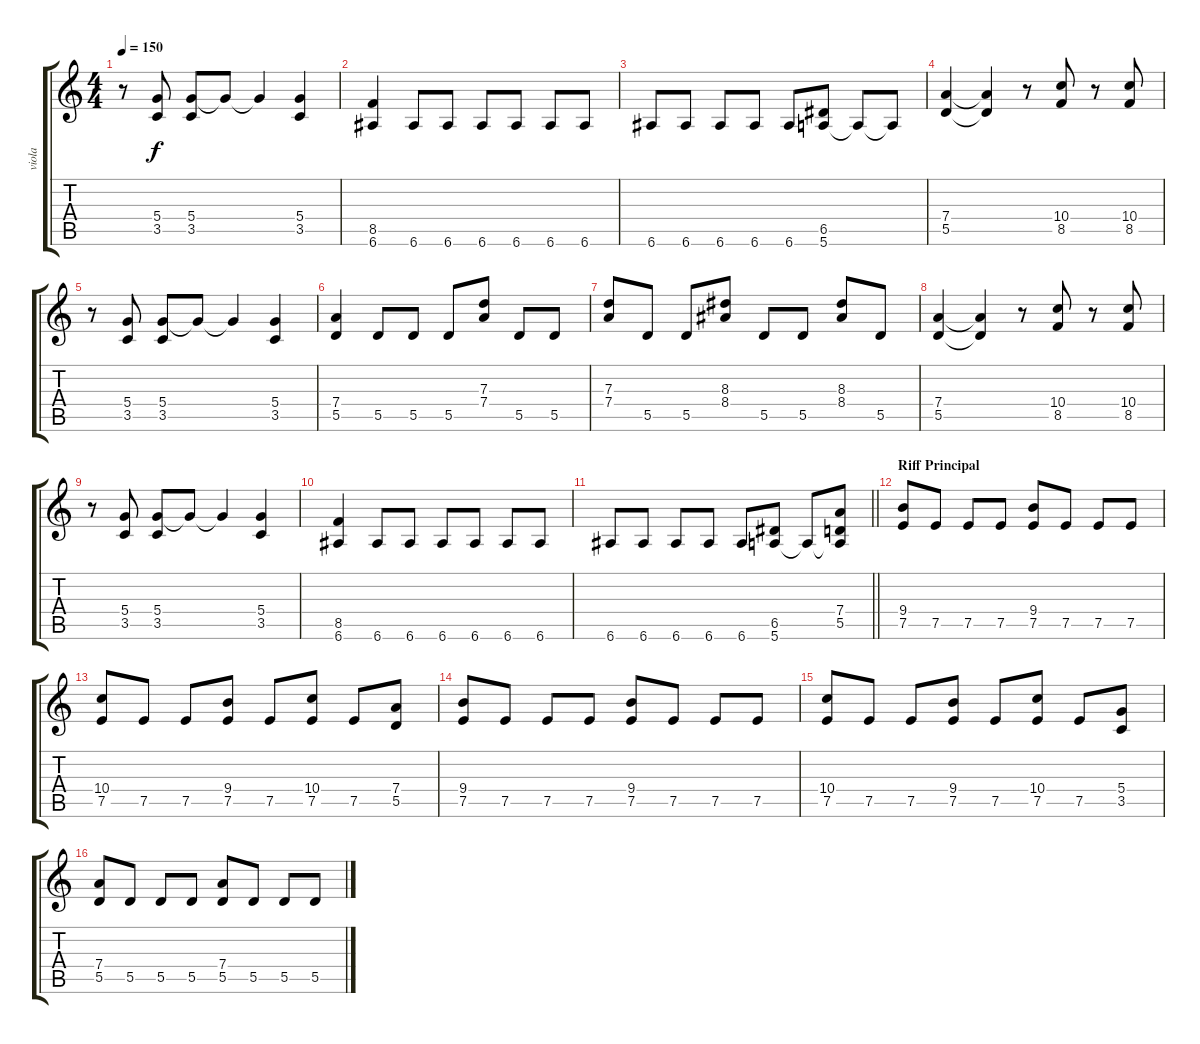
\track ("viola" "viola") {instrument overdrivenguitar}
\staff {score tabs}
\tuning (E4 B3 G3 D3 A2 E2) {hide}
\ts (4 4)
\tempo 150
\clef g2
\ks c
r.8{dy f} (5.4 3.5).8 (5.4 3.5).8 5.4{t}.8 5.4{t}.4 (5.4 3.5).4 |
(8.5 6.6).4 6.6.8 6.6.8 6.6.8 6.6.8 6.6.8 6.6.8 |
6.6.8 6.6.8 6.6.8 6.6.8 6.6.8 (6.5 5.6).8 5.6{t}.8 5.6{t}.8 |
(7.4 5.5).4 (7.4{t} 5.5{t}).4 r.8 (10.4 8.5).8 r.8 (10.4 8.5).8 |
r.8 (5.4 3.5).8 (5.4 3.5).8 5.4{t}.8 5.4{t}.4 (5.4 3.5).4 |
(7.4 5.5).4 5.5.8 5.5.8 5.5.8 (7.3 7.4).8 5.5.8 5.5.8 |
(7.3 7.4).8 5.5.8 5.5.8 (8.3 8.4).8 5.5.8 5.5.8 (8.3 8.4).8 5.5.8 |
(7.4 5.5).4 (7.4{t} 5.5{t}).4 r.8 (10.4 8.5).8 r.8 (10.4 8.5).8 |
r.8 (5.4 3.5).8 (5.4 3.5).8 5.4{t}.8 5.4{t}.4 (5.4 3.5).4 |
(8.5 6.6).4 6.6.8 6.6.8 6.6.8 6.6.8 6.6.8 6.6.8 |
\barLineRight lightlight
6.6.8 6.6.8 6.6.8 6.6.8 6.6.8 (6.5 5.6).8 5.6{t}.8 (7.4 5.5 5.6{t}).8 |
\section ("" "Riff Principal")
(9.4 7.5).8 7.5.8 7.5.8 7.5.8 (9.4 7.5).8 7.5.8 7.5.8 7.5.8 |
(10.4 7.5).8 7.5.8 7.5.8 (9.4 7.5).8 7.5.8 (10.4 7.5).8 7.5.8 (7.4 5.5).8 |
(9.4 7.5).8 7.5.8 7.5.8 7.5.8 (9.4 7.5).8 7.5.8 7.5.8 7.5.8 |
(10.4 7.5).8 7.5.8 7.5.8 (9.4 7.5).8 7.5.8 (10.4 7.5).8 7.5.8 (5.4 3.5).8 |
(7.4 5.5).8 5.5.8 5.5.8 5.5.8 (7.4 5.5).8 5.5.8 5.5.8 5.5.8
